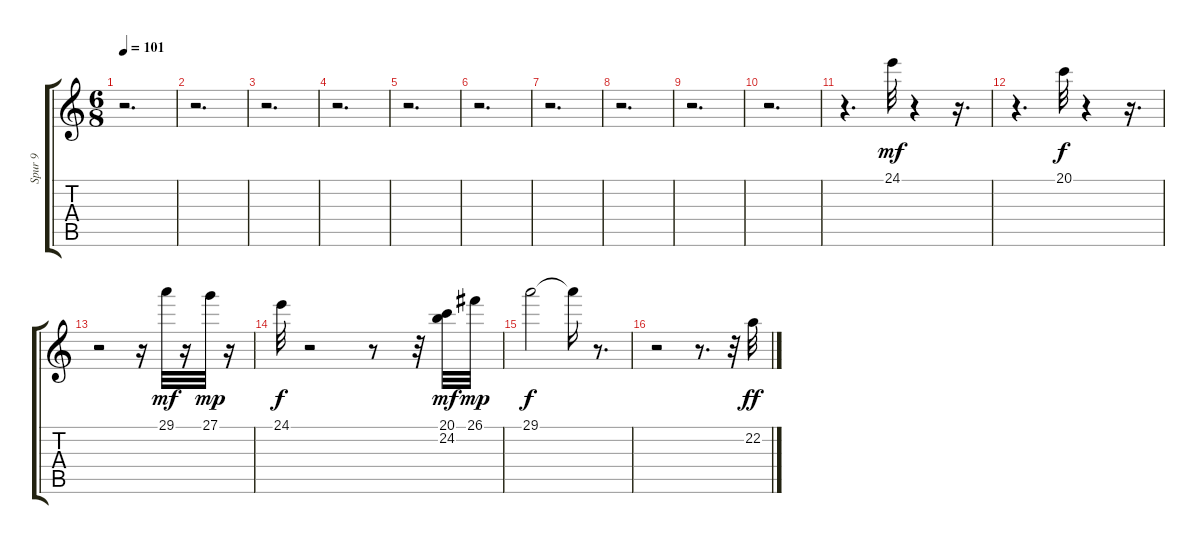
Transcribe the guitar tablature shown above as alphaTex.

\track ("Spur 9" "Spur 9") {instrument vibraphone}
\staff {score tabs}
\tuning (E4 B3 G3 D3 A2 E2) {hide}
\ts (6 8)
\tempo 101
\clef g2
\ks c
r.2{d dy f} |
r.2{d} |
r.2{d} |
r.2{d} |
r.2{d} |
r.2{d} |
r.2{d} |
r.2{d} |
r.2{d} |
r.2{d} |
r.4{d} 24.1.32{dy mf} r.4 r.16{d} |
r.4{d} 20.1.32{dy f} r.4 r.16{d} |
r.2 r.16 29.1.32{dy mf} r.16 27.1.32{dy mp} r.16 |
24.1.32{dy f} r.2 r.8 r.32 (20.1 24.2).32{dy mf} 26.1.32{dy mp} |
29.1.2{dy f} 29.1{t}.16 r.8{d} |
r.2 r.8{d} r.32 22.2.32{dy ff}
